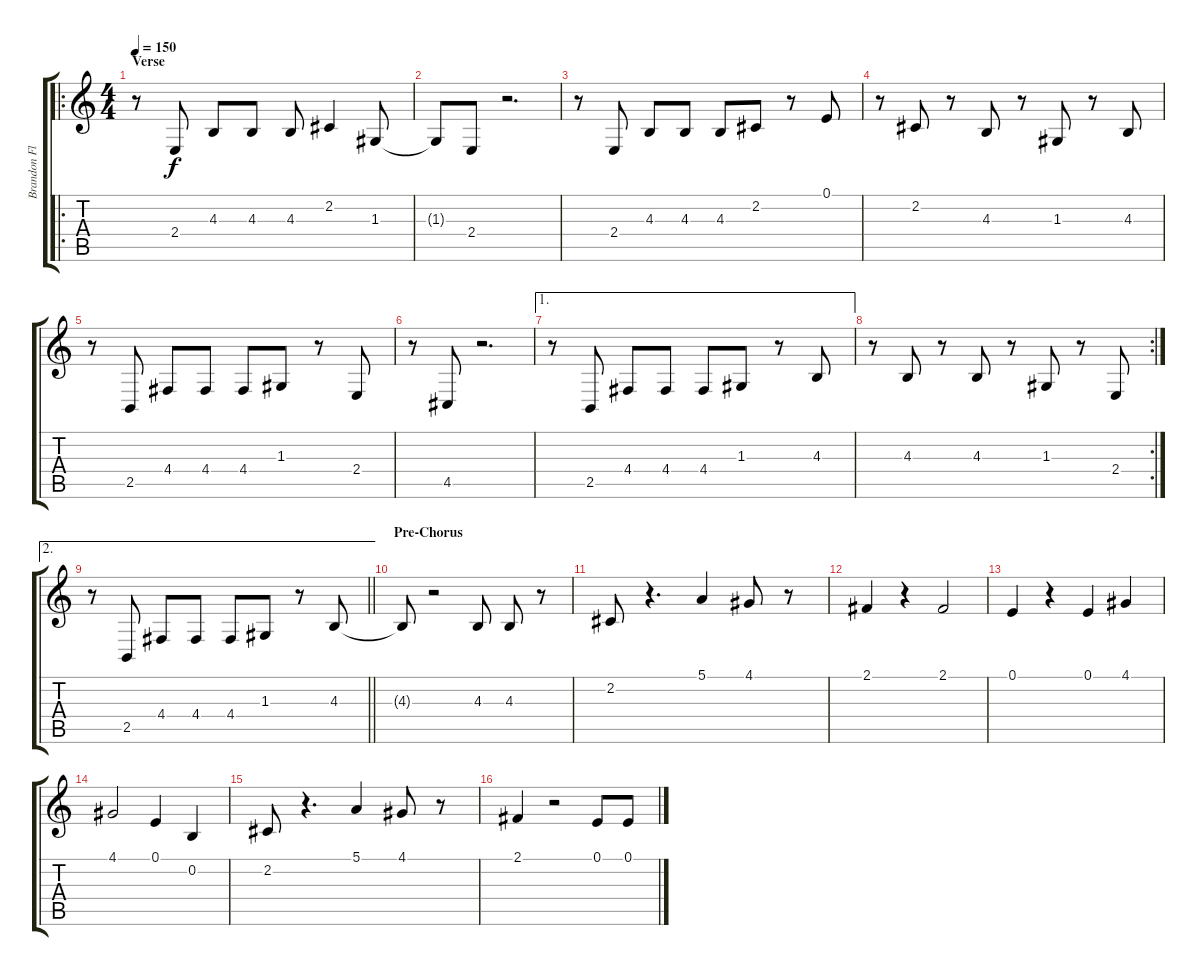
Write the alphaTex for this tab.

\track ("Brandon Flowers (Voice)" "Brandon Fl") {instrument oboe}
\staff {score tabs}
\tuning (E4 B3 G3 D3 A2 E2) {hide}
\ro
\ts (4 4)
\section ("" "Verse")
\tempo 150
\clef g2
\ks c
r.8{dy f volume 16} 2.4.8 4.3.8 4.3.8 4.3.8 2.2.4 1.3.8 |
1.3{t}.8 2.4.8 r.2{d} |
r.8 2.4.8 4.3.8 4.3.8 4.3.8 2.2.8 r.8 0.1.8 |
r.8 2.2.8 r.8 4.3.8 r.8 1.3.8 r.8 4.3.8 |
r.8 2.5.8 4.4.8 4.4.8 4.4.8 1.3.8 r.8 2.4.8 |
r.8 4.5.8 r.2{d} |
\ae 1
r.8 2.5.8 4.4.8 4.4.8 4.4.8 1.3.8 r.8 4.3.8 |
\rc 2
r.8 4.3.8 r.8 4.3.8 r.8 1.3.8 r.8 2.4.8 |
\ae 2
\barLineRight lightlight
r.8 2.5.8 4.4.8 4.4.8 4.4.8 1.3.8 r.8 4.3.8 |
\section ("" "Pre-Chorus")
4.3{t}.8 r.2 4.3.8 4.3.8 r.8 |
2.2.8 r.4{d} 5.1.4 4.1.8 r.8 |
2.1.4 r.4 2.1.2 |
0.1.4 r.4 0.1.4 4.1.4 |
4.1.2 0.1.4 0.2.4 |
2.2.8 r.4{d} 5.1.4 4.1.8 r.8 |
2.1.4 r.2 0.1.8 0.1.8
